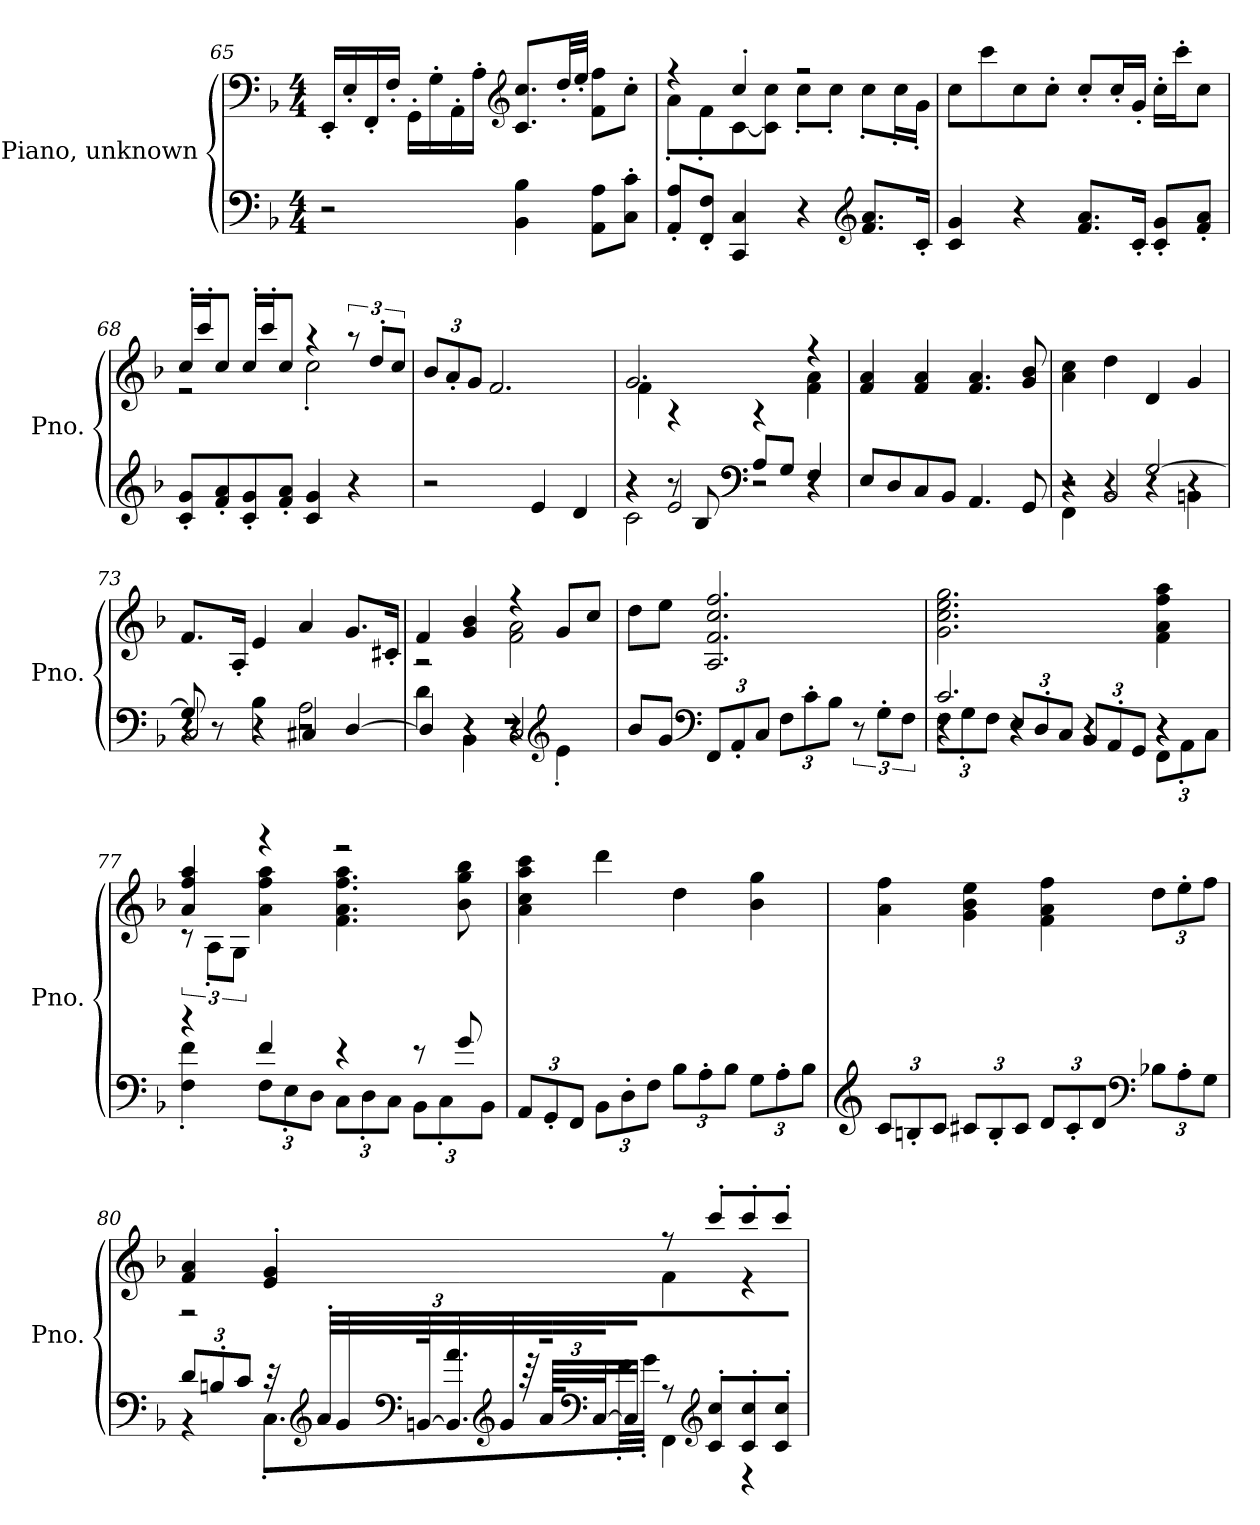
**kern	**kern
*part1	*part1
*staff2	*staff1
*I"Piano, unknown	*
*I'Pno.	*
!!LO:PB:g=z
*clefF4	*clefF4
*k[b-]	*k[b-]
*M4/4	*M4/4
=65	=65
2r	16EE'/LL
.	16E'/
.	16FF'/
.	16F'/JJ
.	16GG'\LL
.	16G'\
.	16AA'\
.	16A'\JJ
*	*clefG2
4BB-\ 4B-\	8.c/ 8.cc/L
.	32dd'/LL
.	32ee'/JJJ
8AA\ 8A\L	8f\ 8ff\L
8C\' 8c\'J	8cc'\J
=66	=66
*	*^
8AA/' 8A/'L	4r	8a'\L
8FF/' 8F/'J	.	8f'\
4CC/ 4C/	4cc'/	[8c\
.	.	8c\] 8cc\J
4r	2r	8cc'\L
.	.	8cc'\J
*clefG2	*	*
8.f/ 8.a/L	.	8cc'\L
.	.	16cc'\L
16c'/Jk	.	16g'\JJ
*	*v	*v
=67	=67
4c/ 4g/	8cc\L
.	8ccc\
4r	8cc\
.	8cc'\J
8.f/ 8.a/L	8cc'/L
.	16cc'/L
16c'/Jk	16g'/JJ
8c/' 8g/'L	16cc'\LL
.	16ccc'\J
8f/' 8a/'J	8cc\J
!!LO:LB:g=z
=68	=68
*	*^
8c/' 8g/'L	16cc'/LL	2r
.	16ccc'/J	.
8f/' 8a/'	8cc/J	.
8c/' 8g/'	16cc'/LL	.
.	16ccc'/J	.
8f/' 8a/'J	8cc/J	.
4c/ 4g/	4r	2cc'\
4r	12r	.
.	12dd'/L	.
.	12cc/J	.
*	*v	*v
=69	=69
*	*Xbrackettup
2r	12b-/L
.	12a'/
.	12g/J
.	2.f/
4e/	.
4d/	.
=70	=70
*^	*^
*	*^	*	*
4r	2c\	4r	2.g/	4f\
2e/	.	8r	.	4r
.	.	8B-/	.	.
*clefF4	*	*	*	*
.	2r	8A/L	.	4r
.	.	8G/J	.	.
4r	.	4F/	4r	4f\ 4a\
*v	*v	*v	*	*
*	*v	*v
=71	=71
8E/L	4f/ 4a/
8D/	.
8C/	4f/ 4a/
8BB-/J	.
4.AA/	4.f/ 4.a/
8GG/	8g/ 8b-/
=72	=72
*^	*
*	*^	*
2r	4FF\	4r	4a\ 4cc\
.	4r	2BB-/	4dd\
[2G/	4r	.	4d/
.	4BBn\	4r	4g/
!!LO:LB:g=z
=73	=73	=73	=73
8G/]	4r	2C/	8.f/L
8r	.	.	.
.	.	.	16A'/Jk
4r	4B-\	.	4e/
2r	2A\	4C#X/	4a/
.	.	[4D/	8.g/L
.	.	.	16c#X'/Jk
=74	=74	=74	=74
*	*	*	*^
1r	4d\	4D/]	4f/	2r
.	4BB-\	4r	4g/ 4b-/	.
.	4r	2C/	4r	2f\ 2a\
*clefG2	*	*	*	*
.	4e'\	.	8g/L	.
.	.	.	8cc/J	.
*v	*v	*v	*	*
*	*v	*v
=75	=75
8b-/L	8dd\L
8g/J	8ee\J
*clefF4	*
*Xbrackettup	*
12FF/L	2.A/ 2.f/ 2.cc/ 2.ff/
12AA'/	.
12C/J	.
12F\L	.
12c'\	.
12B-\J	.
*brackettup	*
12r	.
12G'\L	.
12F\J	.
=76	=76
*^	*
*	*Xbrackettup	*
*	*^	*
2.c/	12F\L	4r	2.g\ 2.cc\ 2.ee\ 2.gg\
.	12G'\	.	.
.	12F\J	.	.
.	4r	12E/L	.
.	.	12D'/	.
.	.	12C/J	.
.	4r	12BB-/L	.
.	.	12AA'/	.
.	.	12GG/J	.
4r	12FF\L	4r	4f\ 4a\ 4ff\ 4aa\
.	12AA'\	.	.
.	12C\J	.	.
*	*v	*v	*
!!LO:LB:g=z
=77	=77	=77
*	*	*^
*	*	*	*brackettup
4r	4F\' 4f\'	4a/ 4ff/ 4aa/	12r
.	.	.	12A'\L
.	.	.	12G\J
4f/	12F\L	4r	4a\ 4ff\ 4aa\
.	12E'\	.	.
.	12D\J	.	.
4r	12C\L	2r	4.f\ 4.a\ 4.ff\ 4.aa\
.	12D'\	.	.
.	12C\J	.	.
8r	12BB-\L	.	.
.	12C'\	.	.
8g/	.	.	8b-\ 8gg\ 8bb-\
.	12BB-\J	.	.
*v	*v	*	*
*	*v	*v
=78	=78
12AA/L	4a\ 4cc\ 4aa\ 4ccc\
12GG'/	.
12FF/J	.
12BB-\L	4ddd\
12D'\	.
12F\J	.
12B-\L	4dd\
12A'\	.
12B-\J	.
12G\L	4b-\ 4gg\
12A'\	.
12B-\J	.
=79	=79
*clefG2	*
12c/L	4a\ 4ff\
12Bn'/	.
12c/J	.
12c#X/L	4g\ 4b-\ 4ee\
12B'/	.
12c#/J	.
12d/L	4f\ 4a\ 4ff\
12c#'/	.
12d/J	.
*clefF4	*
*	*Xbrackettup
12B-X\L	12dd\L
12A'\	12ee'\
12G\J	12ff\J
!!LO:LB:g=z
=80	=80
*^	*^
12d/L	4r	4f/ 4a/	2r
12Bn'/	.	.	.
12c/J	.	.	.
32r	8.C'\L	4e/' 4g/'	.
*clefG2	*	*	*
32a'/LLL	.	.	.
48g/	.	.	.
*clefF4	*	*	*
[96BBn/K	.	.	.
48.BB/] 48.a/	.	.	.
*clefG2	*	*	*
*brackettup	*	*	*
48g/JJJ	.	.	.
96r	.	.	.
96a/KLLL	.	.	.
*clefF4	*	*	*
[48C/J	.	.	.
16C/JJ]	32f'\LL	.	.
.	32g'\JJJ	.	.
8r	4FF\	8r	4f\
*clefG2	*	*	*
8c/' 8cc/'L	.	8ccc'/L	.
8c/' 8cc/'	4r	8ccc'/	4r
8c/' 8cc/'J	.	8ccc'/J	.
*v	*v	*	*
*	*v	*v
=	=
*-	*-
